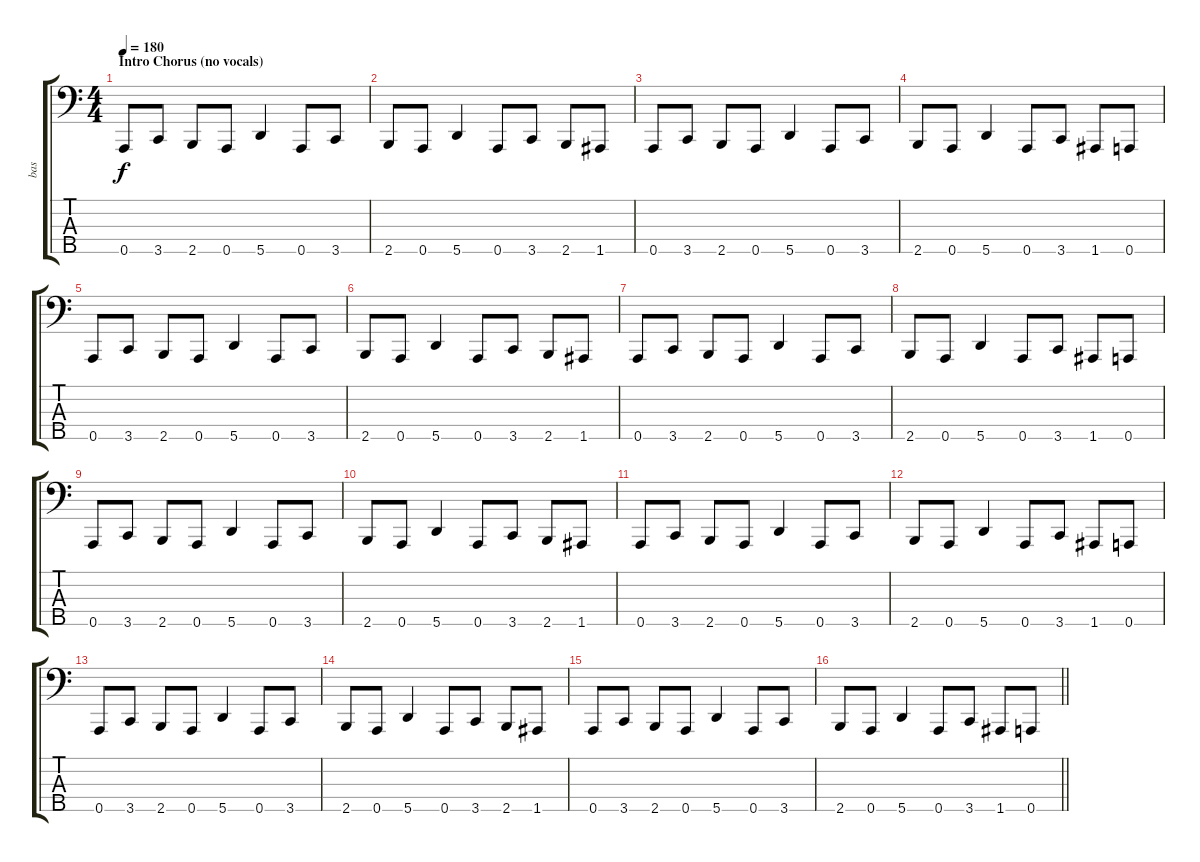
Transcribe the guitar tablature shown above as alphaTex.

\track ("bas" "bas") {instrument electricbassfinger}
\staff {score tabs}
\tuning (G2 D2 A1 E1 A0) {hide}
\ts (4 4)
\section ("" "Intro Chorus (no vocals)")
\tempo 180
\clef f4
\ks c
0.5.8{dy f balance 8 instrument electricbassfinger} 3.5.8 2.5.8 0.5.8 5.5.4 0.5.8 3.5.8 |
2.5.8 0.5.8 5.5.4 0.5.8 3.5.8 2.5.8 1.5.8 |
0.5.8 3.5.8 2.5.8 0.5.8 5.5.4 0.5.8 3.5.8 |
2.5.8 0.5.8 5.5.4 0.5.8 3.5.8 1.5.8 0.5.8 |
0.5.8 3.5.8 2.5.8 0.5.8 5.5.4 0.5.8 3.5.8 |
2.5.8 0.5.8 5.5.4 0.5.8 3.5.8 2.5.8 1.5.8 |
0.5.8 3.5.8 2.5.8 0.5.8 5.5.4 0.5.8 3.5.8 |
2.5.8 0.5.8 5.5.4 0.5.8 3.5.8 1.5.8 0.5.8 |
0.5.8 3.5.8 2.5.8 0.5.8 5.5.4 0.5.8 3.5.8 |
2.5.8 0.5.8 5.5.4 0.5.8 3.5.8 2.5.8 1.5.8 |
0.5.8 3.5.8 2.5.8 0.5.8 5.5.4 0.5.8 3.5.8 |
2.5.8 0.5.8 5.5.4 0.5.8 3.5.8 1.5.8 0.5.8 |
0.5.8 3.5.8 2.5.8 0.5.8 5.5.4 0.5.8 3.5.8 |
2.5.8 0.5.8 5.5.4 0.5.8 3.5.8 2.5.8 1.5.8 |
0.5.8 3.5.8 2.5.8 0.5.8 5.5.4 0.5.8 3.5.8 |
\barLineRight lightlight
2.5.8 0.5.8 5.5.4 0.5.8 3.5.8 1.5.8 0.5.8
